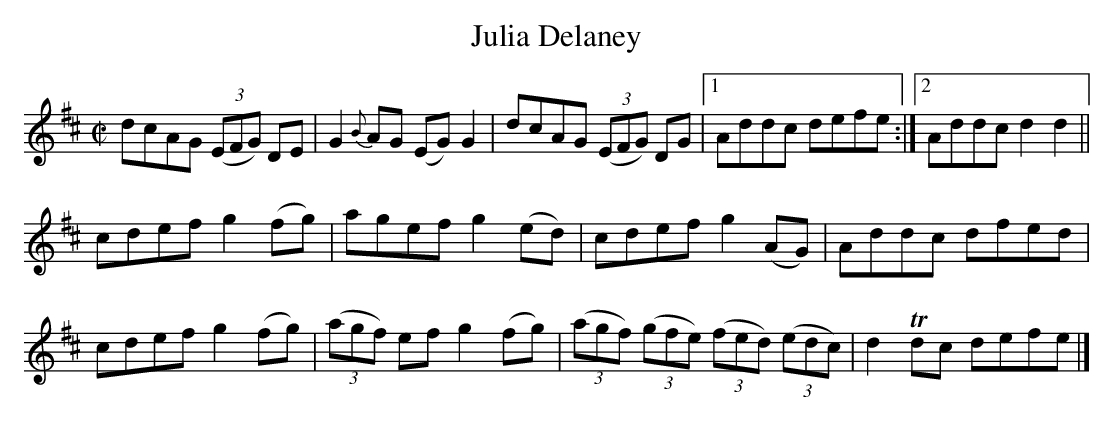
X:1
T: Julia Delaney
M: C|
L: 1/8
K: D
dcAG ((3EFG) DE | G2 {B}AG (EG) G2 | dcAG ((3EFG) DG|1 Addc defe:|2 Addc d2 d2||
cdef g2 (fg)|       agef g2 (ed)|         cdef g2 (AG)           | Addc   dfed |
cdef g2 (fg)| ((3agf) ef g2 (fg)| ((3agf) ((3gfe) ((3fed) ((3edc)| d2 Tdc defe|]
